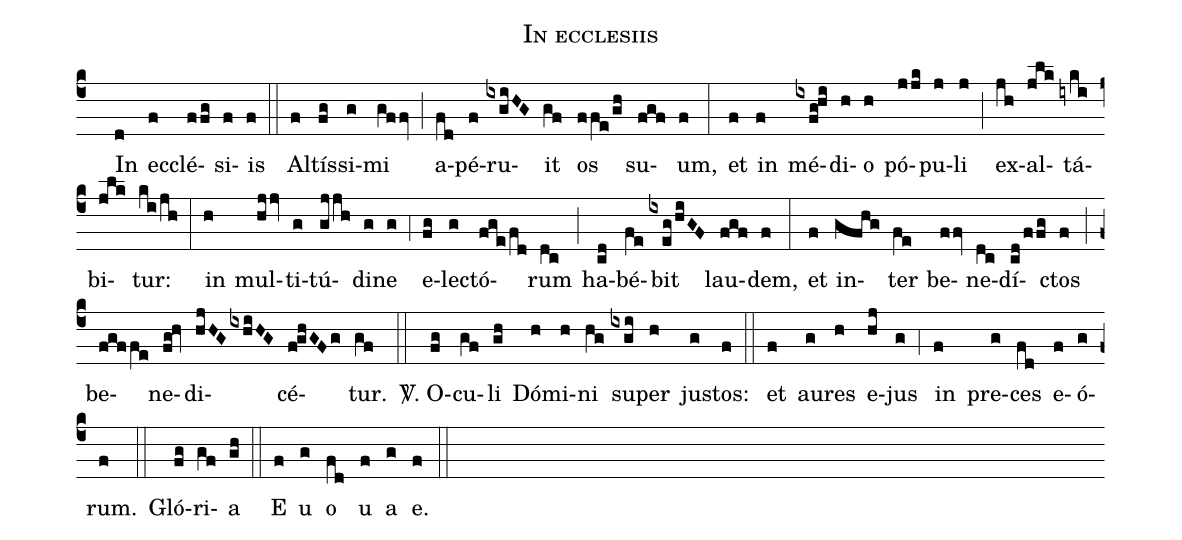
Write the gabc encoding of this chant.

name:In ecclesiis;
mode:VI;
office-part:Introitus;
%%
(c4) () In(d) ec(f)clé(ffg)si(f)is(f) (::) Al(f)tís(fg)si(g)mi(gffv) (;) a(fd)pé(f)ru(ixgiHG)it(gf) os(ffe/gh) su(fgf)um,(f) (:) et(f) in(f) mé(ixfg!hi)di(h)o(h) pó(jjk)pu(j)li(j) (;) ex(jh)al(jlk)tá(iyki)bi(jlk)tur:(ki/jh) (:) in(h) mul(hjjv)ti(g)tú(gjjh)di(g)ne(g) (,4) e(fg)le(g)ctó(fge/fd)rum(dc) (;) ha(cd)bé(fe)bit(ixeg/hiGF) lau(fgf)dem,(f) (:) et(f) in(gfhg)ter(fe) be(ffv)ne(dc)dí(cd/ffg)ctos(f) (;) be(fgffe)ne(fg!hv)di(hjHG/ixhiHG)cé(f!ghGFg)tur.(gf) (::) <sp>V/</sp>. O(fg)cu(gf)li(gh) Dó(h)mi(h)ni(hg) su(ixgi)per(h) ju(g)stos:(f) (::) et(f) au(g)res(h) e(hj)jus(g) (,4) in(f) pre(g)ces(fd) e(f)ó(g)rum.(f) (::) Gló(fg)ri(gf)a(gh) (::) E(f) u(g) o(fd) u(f) a(g) e.(f) (::)
